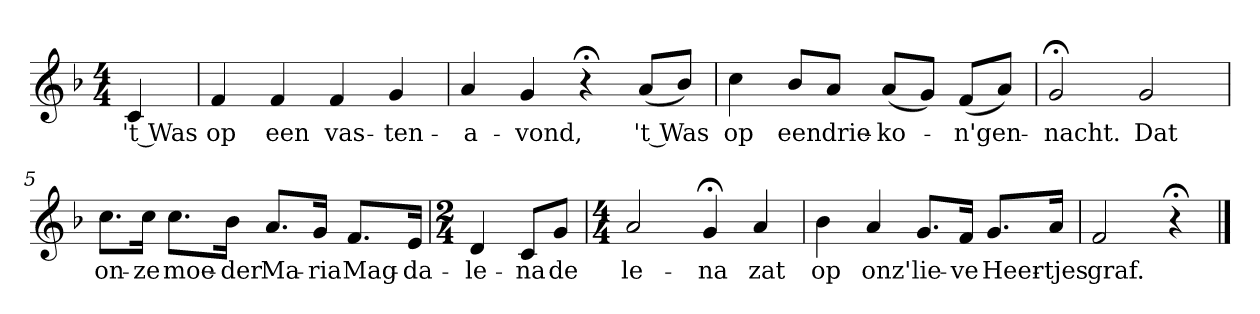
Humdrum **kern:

**kern	**text
*part1	*part1
*staff1	*staff1
*k[b-]	*
*F:	*
*M4/4	*
*MM120	*
=	=
4c	't Was
=1	=1
4f	op
4f	een
4f	vas-
4g	-ten-
=2	=2
4a	-a-
4g	-vond,
4r;<	.
(8aL	't Was
8b-J)	.
=3	=3
4cc	op
8b-L	een
8aJ	drie-
(8aL	-ko-
8gJ)	.
(8fL	-n'gen-
8aJ)	.
=4	=4
2g;<	-nacht.
2g	Dat
=5	=5
8.ccL	on-
16ccJk	-ze
8.ccL	moe-
16b-Jk	-der
8.aL	Ma-
16gJk	-ria
8.fL	Mag-
16eJk	-da-
=6	=6
*M2/4	*
4d	-le-
8cL	-na
8gJ	de
=7	=7
*M4/4	*
2a	le-
4g;<	-na
4a	zat
=8	=8
4b-	op
4a	onz'
8.gL	lie-
16fJk	-ve
8.gL	Heer-
16aJk	-tjes
=9	=9
2f	graf.
4r;<	.
==	==
*-	*-
